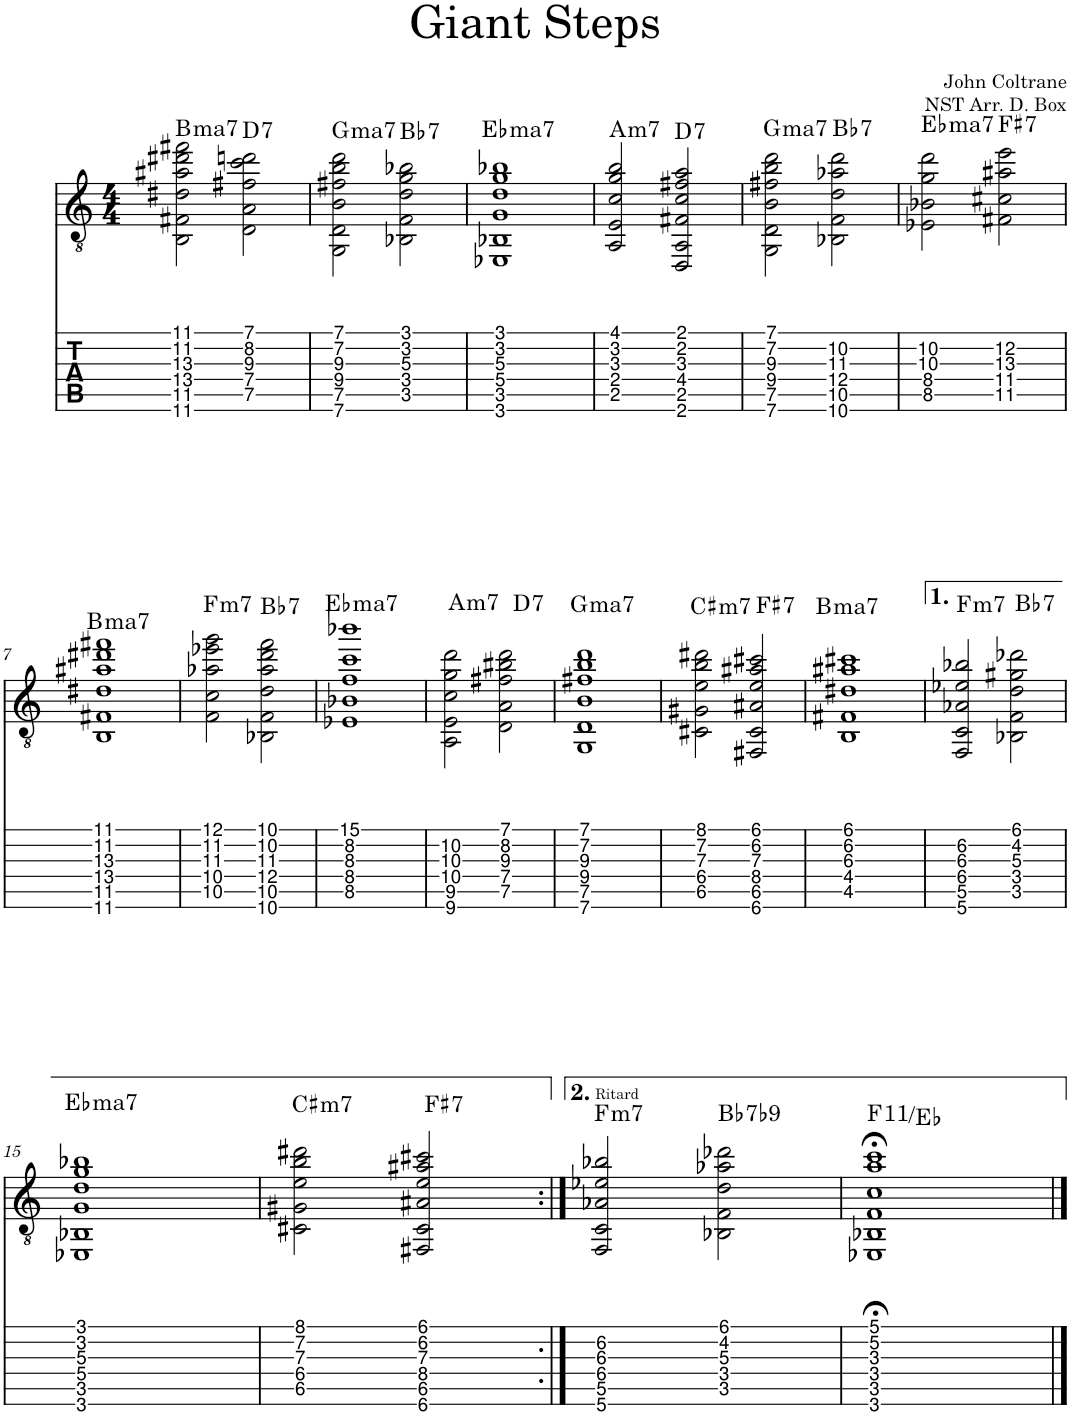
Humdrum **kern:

**kern	**kern	**harte
*part1	*part1	*part1
*staff2	*staff1	*
*I"Acoustic Guitar	*	*
*I'Guit.	*	*
*stria6	*	*
*	*clefGv2	*
*k[]	*k[]	*
*M4/4	*M4/4	*
=1	=1	=1
!	!	!LO:H:kt=ma7
2BB 2F# 2d#X 2a#X 2dd#X 2ff#X	2BB\ 2F#X\ 2d#X\ 2a#X\ 2dd#X\ 2ff#X\	B:maj7
!	!	!LO:H:kt=7
2D 2A 2f#X 2cc 2ddn	2D\ 2A\ 2f#X\ 2cc\ 2ddn\	D:7
=2	=2	=2
!	!	!LO:H:kt=ma7
2GG 2D 2B 2f# 2b 2dd	2GG\ 2D\ 2B\ 2f#X\ 2b\ 2dd\	G:maj7
!	!	!LO:H:kt=7
2BB-X 2F 2d 2g 2b-X	2BB-X\ 2F\ 2d\ 2g\ 2b-X\	Bb:7
=3	=3	=3
!	!	!LO:H:kt=ma7
1EE-X 1BB-X 1G 1d 1g 1b-X	1EE-X 1BB-X 1G 1d 1g 1b-X	Eb:maj7
=4	=4	=4
!	!	!LO:H:kt=m7
2AA 2E 2c 2g 2bn	2AA/ 2E/ 2c/ 2g/ 2b/	A:min7
!	!	!LO:H:kt=7
2DD 2AA 2F#X 2c 2f#X 2a	2DD/ 2AA/ 2F#X/ 2c/ 2f#X/ 2a/	D:7
=5	=5	=5
!	!	!LO:H:kt=ma7
2GG 2D 2B 2f#X 2b 2dd	2GG\ 2D\ 2B\ 2f#X\ 2b\ 2dd\	G:maj7
!	!	!LO:H:kt=7
2BB-X 2F 2d 2a-X 2dd	2BB-X\ 2F\ 2d\ 2a-X\ 2dd\	Bb:7
=6	=6	=6
!	!	!LO:H:kt=ma7
2E-X 2B-X 2gn 2dd	2E-X\ 2B-X\ 2g\ 2dd\	Eb:maj7
!	!	!LO:H:kt=7
2F#X 2c#X 2a#X 2ee	2F#X\ 2c#X\ 2a#X\ 2ee\	F#:7
!!LO:LB:g=z
=7	=7	=7
!	!	!LO:H:kt=ma7
1BB 1F#X 1d#X 1a#X 1dd#X 1ff#X	1BB 1F#X 1d#X 1a#X 1dd#X 1ff#X	B:maj7
=8	=8	=8
!	!	!LO:H:kt=m7
2Fn 2c 2a-X 2ee- 2gg	2F\ 2c\ 2a-X\ 2ee-X\ 2gg\	F:min7
!	!	!LO:H:kt=7
2BB-X 2F 2d 2a- 2ddn 2ff	2BB-X\ 2F\ 2d\ 2a-\ 2dd\ 2ff\	Bb:7
=9	=9	=9
!	!	!LO:H:kt=ma7
1E-X 1B-X 1f 1cc 1bb-X	1E-X 1B-X 1f 1cc 1bb-X	Eb:maj7
=10	=10	=10
!	!	!LO:H:kt=m7
2AA 2En 2c 2g 2dd	2AA\ 2E\ 2c\ 2g\ 2dd\	A:min7
!	!	!LO:H:kt=7
2D 2A 2f#X 2b# 2dd	2D\ 2A\ 2f#X\ 2b#X\ 2dd\	D:7
=11	=11	=11
!	!	!LO:H:kt=ma7
1GG 1D 1B 1f#X 1b 1dd	1GG 1D 1B 1f#X 1b 1dd	G:maj7
=12	=12	=12
!	!	!LO:H:kt=m7
2C#X 2G#X 2e 2b 2dd#X	2C#X\ 2G#X\ 2e\ 2b\ 2dd#X\	C#:min7
!	!	!LO:H:kt=7
2FF#X 2C#X 2A#X 2e 2a#X 2cc#X	2FF#X/ 2C#/ 2A#X/ 2e/ 2a#X/ 2cc#X/	F#:7
=13	=13	=13
!	!	!LO:H:kt=ma7
1BB 1F#X 1d#X 1a#X 1cc#X	1BB 1F#X 1d#X 1a#X 1cc#X	B:maj7
=14	=14	=14
!	!	!LO:H:kt=m7
2FF 2C 2A-X 2e- 2b-X	2FF/ 2C/ 2A-X/ 2e-X/ 2b-X/	F:min7
!	!	!LO:H:kt=7
2BB-X 2F 2d 2g#X 2dd-X	2BB-X\ 2F\ 2d\ 2g#X\ 2dd-X\	Bb:7
!!LO:LB:g=z
=15	=15	=15
!	!	!LO:H:kt=ma7
1EE-X 1BB-X 1G 1d 1g 1b-	1EE-X 1BB-X 1G 1d 1g 1b-X	Eb:maj7
=16	=16	=16
!	!	!LO:H:kt=m7
2C#X 2G#X 2e 2b 2dd#X	2C#X\ 2G#X\ 2e\ 2b\ 2dd#X\	C#:min7
!	!	!LO:H:kt=7
2FF#X 2C#X 2A#X 2e 2a#X 2cc#X	2FF#X/ 2C#/ 2A#X/ 2e/ 2a#X/ 2cc#X/	F#:7
=17:|!	=17:|!	=17:|!
!	!LO:TX:a:t=Ritard	!LO:H:kt=m7
2FF 2C 2A-X 2e-X 2b-X	2FF/ 2C/ 2A-X/ 2e-X/ 2b-X/	F:min7
!	!	!LO:H:kt=7
2BB-X 2F 2d 2a-X 2dd-X	2BB-X\ 2F\ 2d\ 2a-X\ 2dd-X\	Bb:7(b9)
=18	=18	=18
!	!	!LO:H:kt=11
1EE-X;< 1BB-X;< 1F;< 1c;< 1a;< 1cc;<	1EE-X;< 1BB-X;< 1F;< 1c;< 1a;< 1cc;<	F:9(11)/b7
==	==	==
*-	*-	*-
